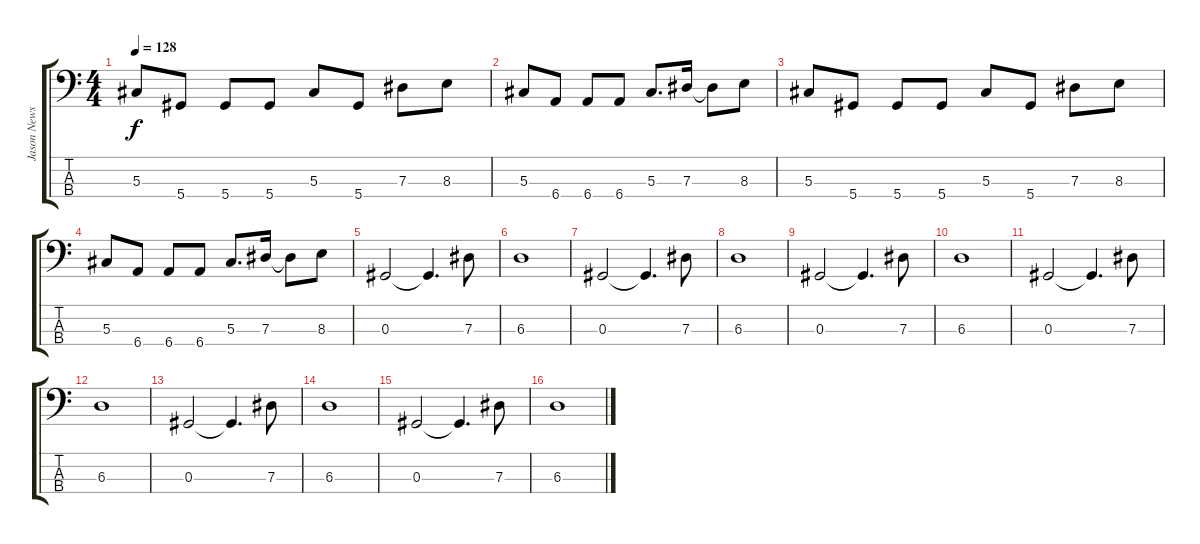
\track ("Jason Newstead" "Jason News") {instrument electricbassfinger}
\staff {score tabs}
\tuning (Gb2 Db2 Ab1 Eb1) {hide}
\ts (4 4)
\tempo 128
\clef f4
\ks c
5.3.8{dy f} 5.4.8 5.4.8 5.4.8 5.3.8 5.4.8 7.3.8 8.3.8 |
5.3.8 6.4.8 6.4.8 6.4.8 5.3.8{d} 7.3.16 7.3{t}.8 8.3.8 |
5.3.8 5.4.8 5.4.8 5.4.8 5.3.8 5.4.8 7.3.8 8.3.8 |
5.3.8 6.4.8 6.4.8 6.4.8 5.3.8{d} 7.3.16 7.3{t}.8 8.3.8 |
0.3.2 0.3{t}.4{d} 7.3.8 |
6.3.1 |
0.3.2 0.3{t}.4{d} 7.3.8 |
6.3.1 |
0.3.2 0.3{t}.4{d} 7.3.8 |
6.3.1 |
0.3.2 0.3{t}.4{d} 7.3.8 |
6.3.1 |
0.3.2 0.3{t}.4{d} 7.3.8 |
6.3.1 |
0.3.2 0.3{t}.4{d} 7.3.8 |
6.3.1
